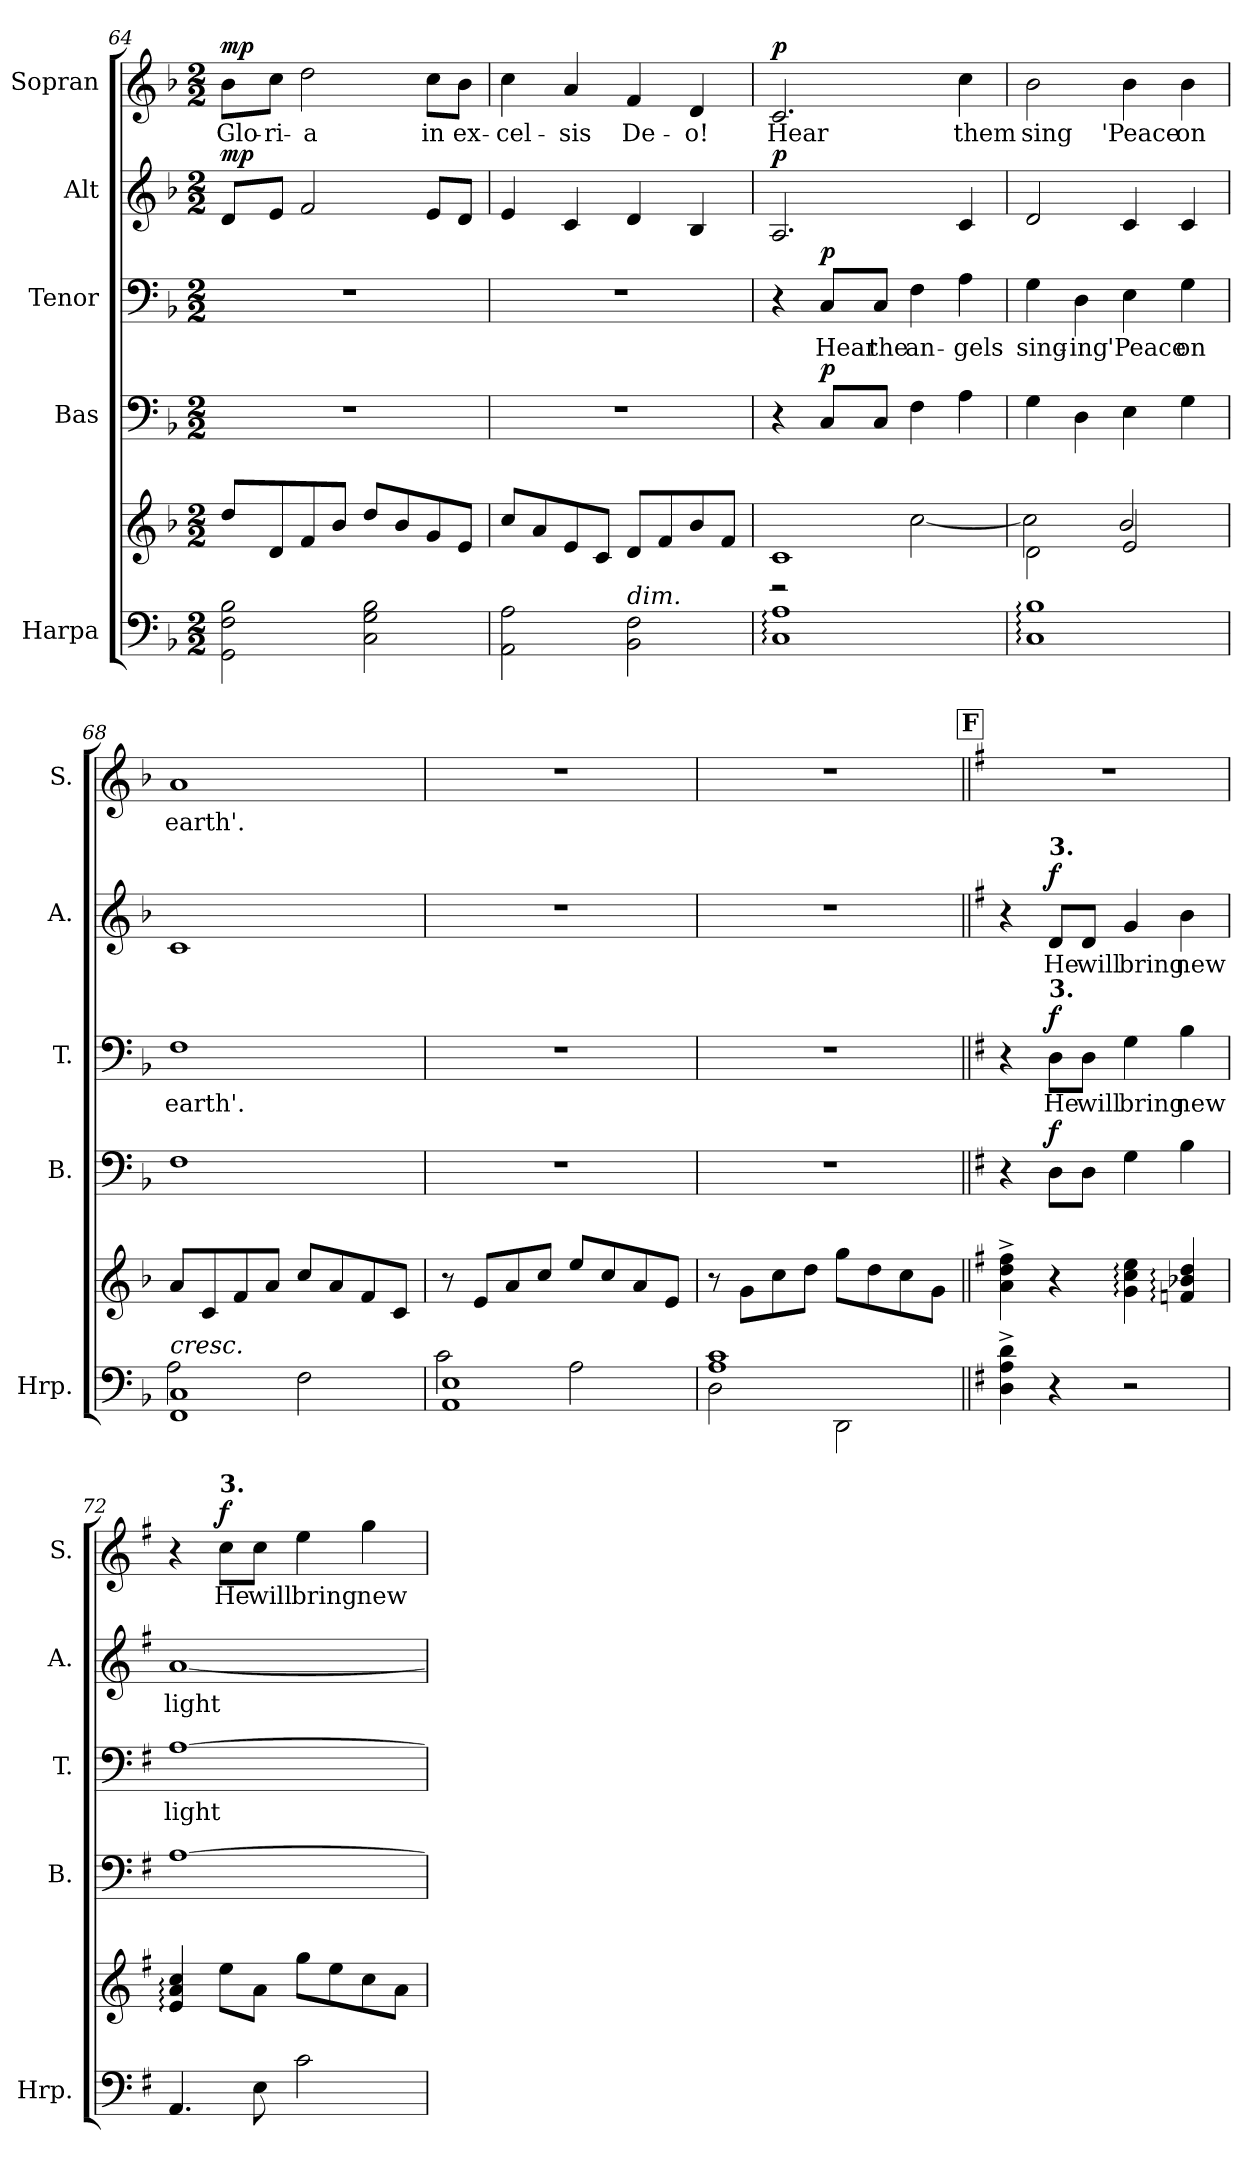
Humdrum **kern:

**kern	**kern	**dynam	**kern	**dynam	**kern	**text	**dynam	**kern	**text	**dynam	**kern	**text	**dynam
*part5	*part5	*part5	*part4	*part4	*part3	*part3	*part3	*part2	*part2	*part2	*part1	*part1	*part1
*staff6	*staff5	*staff5/6	*staff4	*staff4	*staff3	*staff3	*staff3	*staff2	*staff2	*staff2	*staff1	*staff1	*staff1
*I"Harpa	*	*	*I"Bas	*	*I"Tenor	*	*	*I"Alt	*	*	*I"Sopran	*	*
*I'Hrp.	*	*	*I'B.	*	*I'T.	*	*	*I'A.	*	*	*I'S.	*	*
*clefF4	*clefG2	*	*clefF4	*	*clefF4	*	*	*clefG2	*	*	*clefG2	*	*
*k[b-]	*k[b-]	*	*k[b-]	*	*k[b-]	*	*	*k[b-]	*	*	*k[b-]	*	*
*M2/2	*M2/2	*	*M2/2	*	*M2/2	*	*	*M2/2	*	*	*M2/2	*	*
=64	=64	=64	=64	=64	=64	=64	=64	=64	=64	=64	=64	=64	=64
!	!	!	!	!	!	!	!	!	!	!LO:DY:a	!	!LO:LY:b	!LO:DY:a
2GG\ 2F\ 2B-\	8dd/L	.	1r	.	1r	.	.	8d/L	.	mp	8b-\L	Glo-	mp
!	!	!	!	!	!	!	!	!	!	!	!	!LO:LY:b	!
.	8d/	.	.	.	.	.	.	8e/J	.	.	8cc\J	-ri-	.
!	!	!	!	!	!	!	!	!	!	!	!	!LO:LY:b	!
.	8f/	.	.	.	.	.	.	2f/	.	.	2dd\	-a	.
.	8b-/J	.	.	.	.	.	.	.	.	.	.	.	.
2C\ 2G\ 2B-\	8dd/L	.	.	.	.	.	.	.	.	.	.	.	.
.	8b-/	.	.	.	.	.	.	.	.	.	.	.	.
!	!	!	!	!	!	!	!	!	!	!	!	!LO:LY:b	!
.	8g/	.	.	.	.	.	.	8e/L	.	.	8cc\L	in	.
!	!	!	!	!	!	!	!	!	!	!	!	!LO:LY:b	!
.	8e/J	.	.	.	.	.	.	8d/J	.	.	8b-\J	ex-	.
=65	=65	=65	=65	=65	=65	=65	=65	=65	=65	=65	=65	=65	=65
!	!	!	!	!	!	!	!	!	!	!	!	!LO:LY:b	!
2AA\ 2A\	8cc/L	.	1r	.	1r	.	.	4e/	.	.	4cc\	-cel-	.
.	8a/	.	.	.	.	.	.	.	.	.	.	.	.
!	!	!	!	!	!	!	!	!	!	!	!	!LO:LY:b	!
.	8e/	.	.	.	.	.	.	4c/	.	.	4a/	-sis	.
.	8c/J	.	.	.	.	.	.	.	.	.	.	.	.
!LO:TX:a:i:t=dim.	!	!	!	!	!	!	!	!	!	!	!	!	!
!	!	!	!	!	!	!	!	!	!	!	!	!LO:LY:b	!
2BB-\ 2F\	8d/L	.	.	.	.	.	.	4d/	.	.	4f/	De-	.
.	8f/	.	.	.	.	.	.	.	.	.	.	.	.
!	!	!	!	!	!	!	!	!	!	!	!	!LO:LY:b	!
.	8b-/	.	.	.	.	.	.	4B-/	.	.	4d/	-o!	.
.	8f/J	.	.	.	.	.	.	.	.	.	.	.	.
=66	=66	=66	=66	=66	=66	=66	=66	=66	=66	=66	=66	=66	=66
*	*^	*	*	*	*	*	*	*	*	*	*	*	*
!	!	!	!LO:DY:a=2	!	!	!	!	!	!	!	!LO:DY:a	!	!LO:LY:b	!LO:DY:a
1C: 1A:	1c:	2r	other-dynamics	4r	.	4r	.	.	2.A/	.	p	2.c/	Hear	p
!	!	!	!	!	!LO:DY:a	!	!LO:LY:b	!LO:DY:a	!	!	!	!	!	!
.	.	.	.	8C/L	p	8C/L	Hear	p	.	.	.	.	.	.
!	!	!	!	!	!	!	!LO:LY:b	!	!	!	!	!	!	!
.	.	.	.	8C/J	.	8C/J	the	.	.	.	.	.	.	.
!	!	!	!	!	!	!	!LO:LY:b	!	!	!	!	!	!	!
.	.	[2cc\	.	4F\	.	4F\	an-	.	.	.	.	.	.	.
!	!	!	!	!	!	!	!LO:LY:b	!	!	!	!	!	!LO:LY:b	!
.	.	.	.	4A\	.	4A\	-gels	.	4c/	.	.	4cc\	them	.
!!LO:LB:g=z
=67	=67	=67	=67	=67	=67	=67	=67	=67	=67	=67	=67	=67	=67	=67
!	!	!	!	!	!	!	!LO:LY:b	!	!	!	!	!	!LO:LY:b	!
1C: 1B-:	2d:\	2cc\]	.	4G\	.	4G\	sing-	.	2d/	.	.	2b-\	sing	.
!	!	!	!	!	!	!	!LO:LY:b	!	!	!	!	!	!	!
.	.	.	.	4D\	.	4D\	-ing	.	.	.	.	.	.	.
!	!	!	!	!	!	!	!LO:LY:b	!	!	!	!	!	!LO:LY:b	!
.	2e/	2b-/	.	4E\	.	4E\	'Peace	.	4c/	.	.	4b-\	'Peace	.
!	!	!	!	!	!	!	!LO:LY:b	!	!	!	!	!	!LO:LY:b	!
.	.	.	.	4G\	.	4G\	on	.	4c/	.	.	4b-\	on	.
*	*v	*v	*	*	*	*	*	*	*	*	*	*	*	*
=68	=68	=68	=68	=68	=68	=68	=68	=68	=68	=68	=68	=68	=68
*^	*	*	*	*	*	*	*	*	*	*	*	*	*
!LO:TX:a:i:t=cresc.	!	!	!	!	!	!	!	!	!	!	!	!	!	!
!	!	!	!	!	!	!	!LO:LY:b	!	!	!	!	!	!LO:LY:b	!
1FF 1C	2A\	8a/L	.	1F	.	1F	earth'.	.	1c	.	.	1a	earth'.	.
.	.	8c/	.	.	.	.	.	.	.	.	.	.	.	.
.	.	8f/	.	.	.	.	.	.	.	.	.	.	.	.
.	.	8a/J	.	.	.	.	.	.	.	.	.	.	.	.
.	2F\	8cc/L	.	.	.	.	.	.	.	.	.	.	.	.
.	.	8a/	.	.	.	.	.	.	.	.	.	.	.	.
.	.	8f/	.	.	.	.	.	.	.	.	.	.	.	.
.	.	8c/J	.	.	.	.	.	.	.	.	.	.	.	.
=69	=69	=69	=69	=69	=69	=69	=69	=69	=69	=69	=69	=69	=69	=69
!	!	!	!LO:DY:a=2	!	!	!	!	!	!	!	!	!	!	!
1AA 1E	2c\	8r	other-dynamics	1r	.	1r	.	.	1r	.	.	1r	.	.
.	.	8e/L	.	.	.	.	.	.	.	.	.	.	.	.
.	.	8a/	.	.	.	.	.	.	.	.	.	.	.	.
.	.	8cc/J	.	.	.	.	.	.	.	.	.	.	.	.
.	2A\	8ee/L	.	.	.	.	.	.	.	.	.	.	.	.
.	.	8cc/	.	.	.	.	.	.	.	.	.	.	.	.
.	.	8a/	.	.	.	.	.	.	.	.	.	.	.	.
.	.	8e/J	.	.	.	.	.	.	.	.	.	.	.	.
=70	=70	=70	=70	=70	=70	=70	=70	=70	=70	=70	=70	=70	=70	=70
1A 1c	2D\	8r	.	1r	.	1r	.	.	1r	.	.	1r	.	.
.	.	8g\L	.	.	.	.	.	.	.	.	.	.	.	.
.	.	8cc\	.	.	.	.	.	.	.	.	.	.	.	.
.	.	8dd\J	.	.	.	.	.	.	.	.	.	.	.	.
.	2DD\	8gg\L	.	.	.	.	.	.	.	.	.	.	.	.
.	.	8dd\	.	.	.	.	.	.	.	.	.	.	.	.
.	.	8cc\	.	.	.	.	.	.	.	.	.	.	.	.
.	.	8g\J	.	.	.	.	.	.	.	.	.	.	.	.
*v	*v	*	*	*	*	*	*	*	*	*	*	*	*	*
!!LO:PB:g=z
!!LO:REH:place=s1:a:B:fs=14:t=F
=71||	=71||	=71||	=71||	=71||	=71||	=71||	=71||	=71||	=71||	=71||	=71||	=71||	=71||
*k[f#]	*k[f#]	*	*k[f#]	*	*k[f#]	*	*	*k[f#]	*	*	*k[f#]	*	*
!	!	!LO:DY:b	!	!	!	!	!	!	!	!	!	!	!
4D\^ 4A\^ 4d\^	4a\^ 4dd\^ 4ff#\^	other-dynamics	4r	.	4r	.	.	4r	.	.	1r	.	.
!	!	!	!	!	!	!	!	!LO:TX:a:B:t=3.	!	!	!	!	!
!	!	!	!	!	!LO:TX:a:B:t=3.	!	!	!	!	!	!	!	!
!	!	!	!	!LO:DY:a	!	!LO:LY:b	!LO:DY:a	!	!LO:LY:b	!LO:DY:a	!	!	!
4r	4r	.	8D\L	f	8D\L	He	f	8d/L	He	f	.	.	.
!	!	!	!	!	!	!LO:LY:b	!	!	!LO:LY:b	!	!	!	!
.	.	.	8D\J	.	8D\J	will	.	8d/J	will	.	.	.	.
!	!	!LO:DY:b	!	!	!	!LO:LY:b	!	!	!LO:LY:b	!	!	!	!
2r	4g\: 4cc\: 4ee\:	other-dynamics	4G\	.	4G\	bring	.	4g/	bring	.	.	.	.
!	!	!	!	!	!	!LO:LY:b	!	!	!LO:LY:b	!	!	!	!
.	4fn/: 4b-X/: 4dd/:	.	4B\	.	4B\	new	.	4b\	new	.	.	.	.
=72	=72	=72	=72	=72	=72	=72	=72	=72	=72	=72	=72	=72	=72
!	!	!	!	!	!	!LO:LY:b	!	!	!LO:LY:b	!	!	!	!
4.AA/	4e/: 4a/: 4cc/:	.	[1A	.	[1A	light	.	[1a	light	.	4r	.	.
!	!	!	!	!	!	!	!	!	!	!	!LO:TX:a:B:t=3.	!	!
!	!	!	!	!	!	!	!	!	!	!	!	!LO:LY:b	!LO:DY:a
.	8ee\L	.	.	.	.	.	.	.	.	.	8cc\L	He	f
!	!	!	!	!	!	!	!	!	!	!	!	!LO:LY:b	!
8E\	8a\J	.	.	.	.	.	.	.	.	.	8cc\J	will	.
!	!	!	!	!	!	!	!	!	!	!	!	!LO:LY:b	!
2c\	8gg\L	.	.	.	.	.	.	.	.	.	4ee\	bring	.
.	8ee\	.	.	.	.	.	.	.	.	.	.	.	.
!	!	!	!	!	!	!	!	!	!	!	!	!LO:LY:b	!
.	8cc\	.	.	.	.	.	.	.	.	.	4gg\	new	.
.	8a\J	.	.	.	.	.	.	.	.	.	.	.	.
=	=	=	=	=	=	=	=	=	=	=	=	=	=
*-	*-	*-	*-	*-	*-	*-	*-	*-	*-	*-	*-	*-	*-
